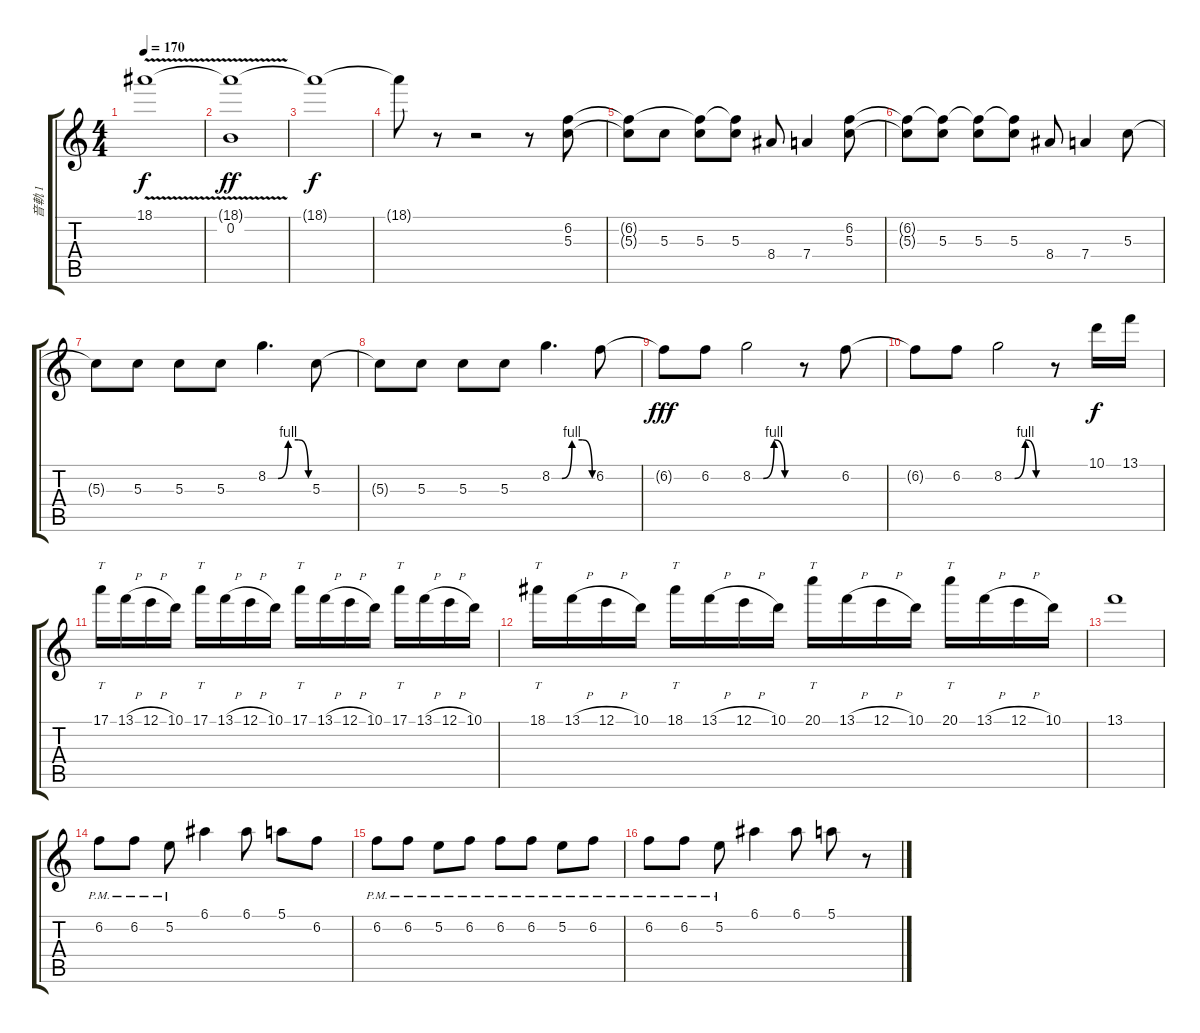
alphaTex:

\track ("音軌 1" "音軌 1") {instrument overdrivenguitar}
\staff {score tabs}
\tuning (E4 B3 G3 D3 A2 E2) {hide}
\ts (4 4)
\tempo 170
\clef g2
\ks c
18.1{v}.1{dy f} |
(18.1{t} 0.2).1{dy ff} |
18.1{t}.1{dy f} |
18.1{t}.8 r.8 r.2 r.8 (6.2 5.3).8 |
(6.2{t} 5.3{t}).8 5.3.8 (6.2{t} 5.3).8 (6.2{t} 5.3).8 8.4.8 7.4.4 (6.2 5.3).8 |
(6.2{t} 5.3{t}).8 (6.2{t} 5.3).8 (6.2{t} 5.3).8 (6.2{t} 5.3).8 8.4.8 7.4.4 5.3.8 |
5.3{t}.8 5.3.8 5.3.8 5.3.8 8.2{be (custom 0 0 15 0 30 4 45 4 60 0)}.4{d} 5.3.8 |
5.3{t}.8 5.3.8 5.3.8 5.3.8 8.2{be (custom 0 0 15 0 30 4 45 4 60 0)}.4{d} 6.2.8 |
6.2{t}.8{dy fff} 6.2.8 8.2{be (custom 0 0 15 0 30 4 45 0 60 0)}.2 r.8 6.2.8 |
6.2{t}.8 6.2.8 8.2{be (custom 0 0 15 0 30 4 45 0 60 0)}.2 r.8 10.1.16{dy f} 13.1.16 |
17.1.16{tt} 13.1{h}.16 12.1{h}.16 10.1.16 17.1.16{tt} 13.1{h}.16 12.1{h}.16 10.1.16 17.1.16{tt} 13.1{h}.16 12.1{h}.16 10.1.16 17.1.16{tt} 13.1{h}.16 12.1{h}.16 10.1.16 |
18.1.16{tt} 13.1{h}.16 12.1{h}.16 10.1.16 18.1.16{tt} 13.1{h}.16 12.1{h}.16 10.1.16 20.1.16{tt} 13.1{h}.16 12.1{h}.16 10.1.16 20.1.16{tt} 13.1{h}.16 12.1{h}.16 10.1.16 |
13.1.1 |
6.2{pm}.8 6.2{pm}.8 5.2{pm}.8 6.1.4 6.1.8 5.1.8 6.2.8 |
6.2{pm}.8 6.2{pm}.8 5.2{pm}.8 6.2{pm}.8 6.2{pm}.8 6.2{pm}.8 5.2{pm}.8 6.2{pm}.8 |
6.2{pm}.8 6.2{pm}.8 5.2{pm}.8 6.1.4 6.1.8 5.1.8 r.8
